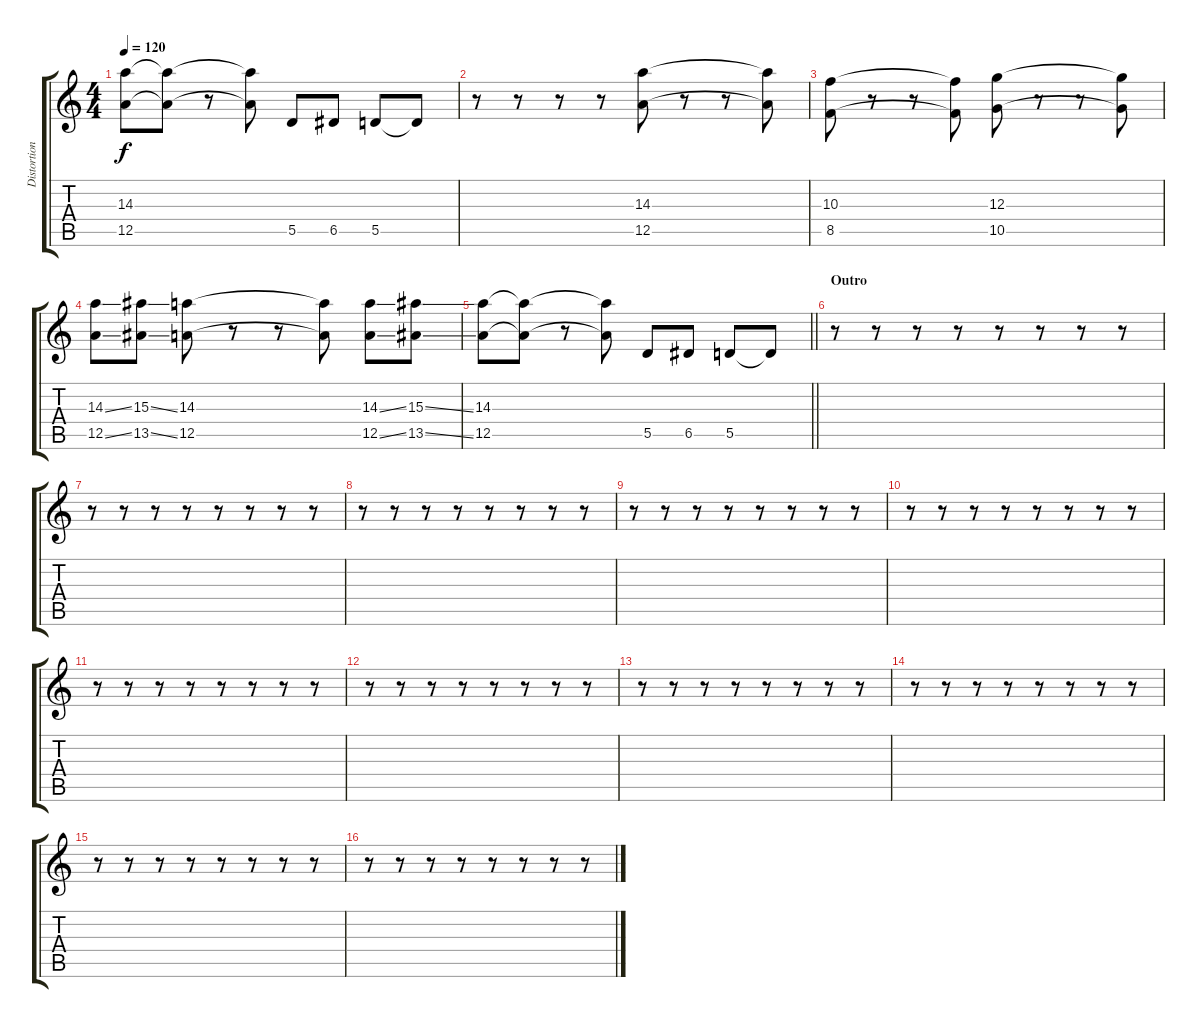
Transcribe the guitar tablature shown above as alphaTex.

\track ("Distortion 2" "Distortion") {instrument distortionguitar}
\staff {score tabs}
\tuning (E4 B3 G3 D3 A2 D2) {hide}
\ts (4 4)
\tempo 120
\clef g2
\ks c
(14.3 12.5).8{dy f} (14.3{t} 12.5{t}).8 r.8 (14.3{t} 12.5{t}).8 5.5.8 6.5.8 5.5.8 5.5{t}.8 |
r.8 r.8 r.8 r.8 (14.3 12.5).8 r.8 r.8 (14.3{t} 12.5{t}).8 |
(10.3 8.5).8 r.8 r.8 (10.3{t} 8.5{t}).8 (12.3 10.5).8 r.8 r.8 (12.3{t} 10.5{t}).8 |
(14.3{ss} 12.5{ss}).8 (15.3{ss} 13.5{ss}).8 (14.3 12.5).8 r.8 r.8 (14.3{t} 12.5{t}).8 (14.3{ss} 12.5{ss}).8 (15.3{ss} 13.5{ss}).8 |
\barLineRight lightlight
(14.3 12.5).8 (14.3{t} 12.5{t}).8 r.8 (14.3{t} 12.5{t}).8 5.5.8 6.5.8 5.5.8 5.5{t}.8 |
\section ("" "Outro")
r.8 r.8 r.8 r.8 r.8 r.8 r.8 r.8 |
r.8 r.8 r.8 r.8 r.8 r.8 r.8 r.8 |
r.8 r.8 r.8 r.8 r.8 r.8 r.8 r.8 |
r.8 r.8 r.8 r.8 r.8 r.8 r.8 r.8 |
r.8 r.8 r.8 r.8 r.8 r.8 r.8 r.8 |
r.8 r.8 r.8 r.8 r.8 r.8 r.8 r.8 |
r.8 r.8 r.8 r.8 r.8 r.8 r.8 r.8 |
r.8 r.8 r.8 r.8 r.8 r.8 r.8 r.8 |
r.8 r.8 r.8 r.8 r.8 r.8 r.8 r.8 |
r.8 r.8 r.8 r.8 r.8 r.8 r.8 r.8 |
r.8 r.8 r.8 r.8 r.8 r.8 r.8 r.8
